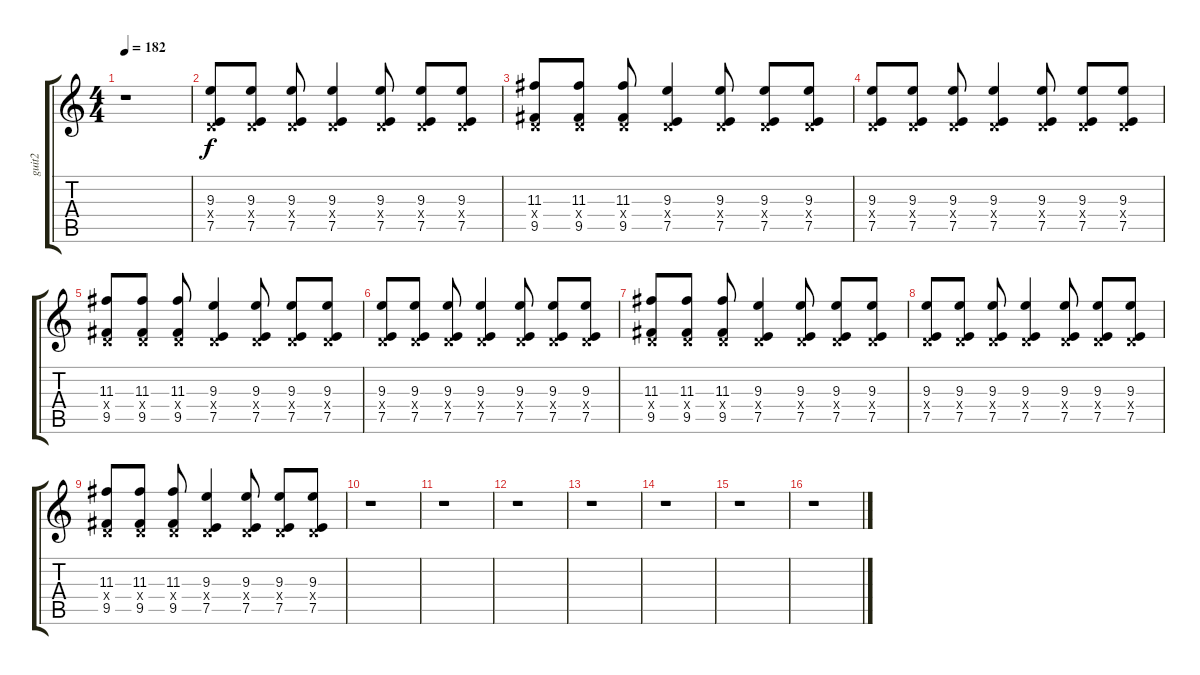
\track ("guit2" "guit2") {instrument overdrivenguitar}
\staff {score tabs}
\tuning (E4 B3 G3 D3 A2 E2) {hide}
\ts (4 4)
\tempo 182
\clef g2
\ks c
r.1{dy f instrument overdrivenguitar} |
(9.3 0.4{x} 7.5).8 (9.3 0.4{x} 7.5).8 (9.3 0.4{x} 7.5).8 (9.3 0.4{x} 7.5).4 (9.3 0.4{x} 7.5).8 (9.3 0.4{x} 7.5).8 (9.3 0.4{x} 7.5).8 |
(11.3 0.4{x} 9.5).8 (11.3 0.4{x} 9.5).8 (11.3 0.4{x} 9.5).8 (9.3 0.4{x} 7.5).4 (9.3 0.4{x} 7.5).8 (9.3 0.4{x} 7.5).8 (9.3 0.4{x} 7.5).8 |
(9.3 0.4{x} 7.5).8 (9.3 0.4{x} 7.5).8 (9.3 0.4{x} 7.5).8 (9.3 0.4{x} 7.5).4 (9.3 0.4{x} 7.5).8 (9.3 0.4{x} 7.5).8 (9.3 0.4{x} 7.5).8 |
(11.3 0.4{x} 9.5).8 (11.3 0.4{x} 9.5).8 (11.3 0.4{x} 9.5).8 (9.3 0.4{x} 7.5).4 (9.3 0.4{x} 7.5).8 (9.3 0.4{x} 7.5).8 (9.3 0.4{x} 7.5).8 |
(9.3 0.4{x} 7.5).8 (9.3 0.4{x} 7.5).8 (9.3 0.4{x} 7.5).8 (9.3 0.4{x} 7.5).4 (9.3 0.4{x} 7.5).8 (9.3 0.4{x} 7.5).8 (9.3 0.4{x} 7.5).8 |
(11.3 0.4{x} 9.5).8 (11.3 0.4{x} 9.5).8 (11.3 0.4{x} 9.5).8 (9.3 0.4{x} 7.5).4 (9.3 0.4{x} 7.5).8 (9.3 0.4{x} 7.5).8 (9.3 0.4{x} 7.5).8 |
(9.3 0.4{x} 7.5).8 (9.3 0.4{x} 7.5).8 (9.3 0.4{x} 7.5).8 (9.3 0.4{x} 7.5).4 (9.3 0.4{x} 7.5).8 (9.3 0.4{x} 7.5).8 (9.3 0.4{x} 7.5).8 |
(11.3 0.4{x} 9.5).8 (11.3 0.4{x} 9.5).8 (11.3 0.4{x} 9.5).8 (9.3 0.4{x} 7.5).4 (9.3 0.4{x} 7.5).8 (9.3 0.4{x} 7.5).8 (9.3 0.4{x} 7.5).8 |
r.1 |
r.1 |
r.1 |
r.1 |
r.1 |
r.1 |
r.1
